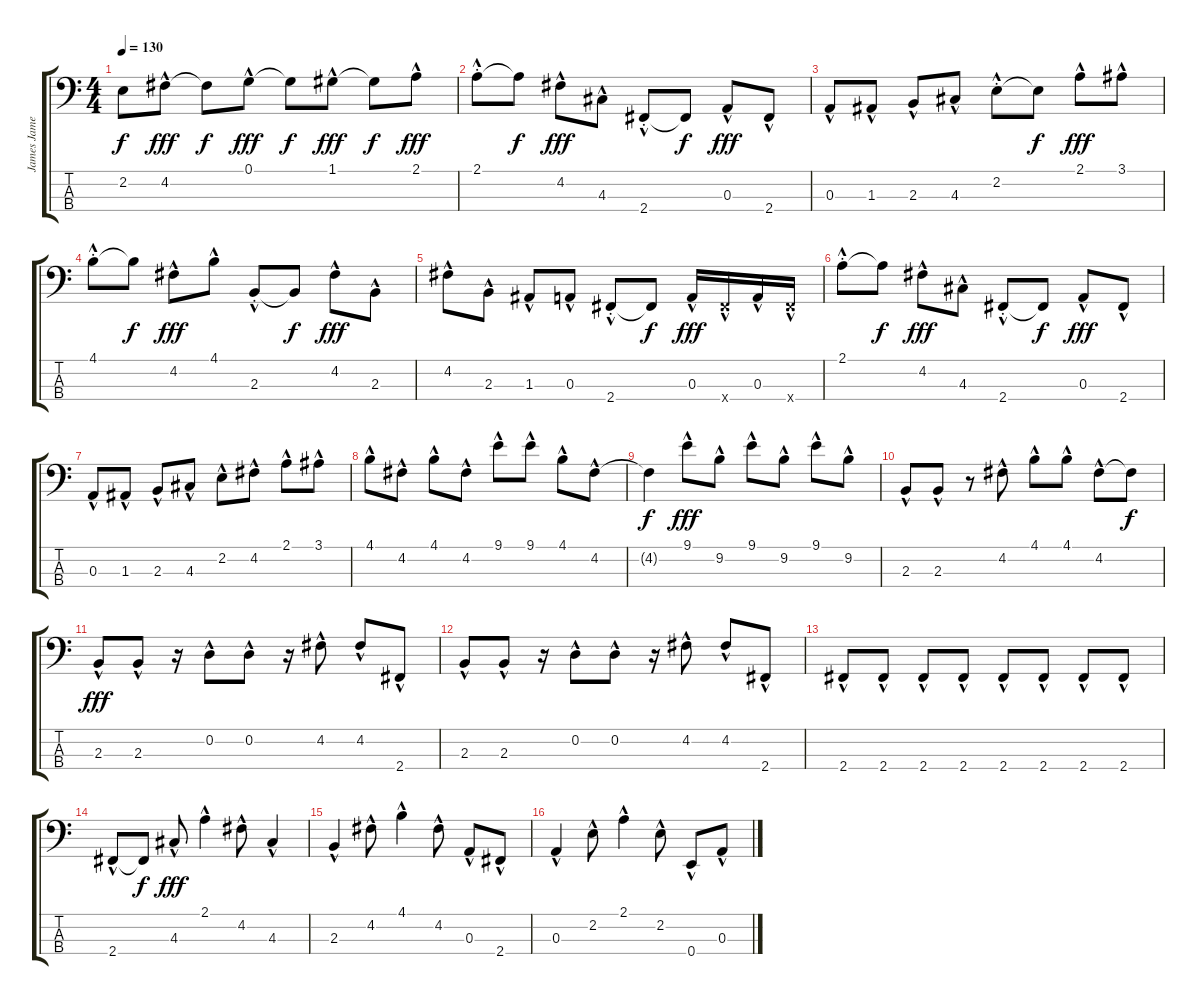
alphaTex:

\track ("James Jamerson" "James Jame") {instrument electricbassfinger}
\staff {score tabs}
\tuning (G2 D2 A1 E1) {hide}
\ts (4 4)
\tempo 130
\clef f4
\ks c
2.2{t}.8{dy f} 4.2{hac}.8{dy fff} 4.2{t}.8{dy f} 0.1{hac}.8{dy fff} 0.1{t}.8{dy f} 1.1{hac}.8{dy fff} 1.1{t}.8{dy f} 2.1{hac}.8{dy fff} |
2.1{hac st}.8 2.1{t}.8{dy f} 4.2{hac}.8{dy fff} 4.3{hac}.8 2.4{hac st}.8 2.4{t}.8{dy f} 0.3{hac}.8{dy fff} 2.4{hac}.8 |
0.3{hac}.8 1.3{hac}.8 2.3{hac}.8 4.3{hac}.8 2.2{hac st}.8 2.2{t}.8{dy f} 2.1{hac}.8{dy fff} 3.1{hac}.8 |
4.1{hac st}.8 4.1{t}.8{dy f} 4.2{hac}.8{dy fff} 4.1{hac}.8 2.3{hac st}.8 2.3{t}.8{dy f} 4.2{hac}.8{dy fff} 2.3{hac}.8 |
4.2{hac}.8 2.3{hac}.8 1.3{hac}.8 0.3{hac}.8 2.4{hac st}.8 2.4{t}.8{dy f} 0.3{hac}.16{dy fff} 2.4{hac x}.16 0.3{hac}.16 2.4{hac x}.16 |
2.1{hac st}.8 2.1{t}.8{dy f} 4.2{hac}.8{dy fff} 4.3{hac}.8 2.4{hac st}.8 2.4{t}.8{dy f} 0.3{hac}.8{dy fff} 2.4{hac}.8 |
0.3{hac}.8 1.3{hac}.8 2.3{hac}.8 4.3{hac}.8 2.2{hac}.8 4.2{hac}.8 2.1{hac}.8 3.1{hac}.8 |
4.1{hac}.8 4.2{hac}.8 4.1{hac}.8 4.2{hac}.8 9.1{hac}.8 9.1{hac}.8 4.1{hac}.8 4.2{hac}.8 |
4.2{t}.4{dy f} 9.1{hac}.8{dy fff} 9.2{hac}.8 9.1{hac}.8 9.2{hac}.8 9.1{hac}.8 9.2{hac}.8 |
2.3{hac}.8 2.3{hac}.8 r.8 4.2{hac}.8 4.1{hac}.8 4.1{hac}.8 4.2{hac}.8 4.2{t}.8{dy f} |
2.3{hac}.8{dy fff} 2.3{hac}.8 r.16 0.2{hac}.8 0.2{hac}.8 r.16 4.2{hac}.8 4.2{hac}.8 2.4{hac}.8 |
2.3{hac}.8 2.3{hac}.8 r.16 0.2{hac}.8 0.2{hac}.8 r.16 4.2{hac}.8 4.2{hac}.8 2.4{hac}.8 |
2.4{hac}.8 2.4{hac}.8 2.4{hac}.8 2.4{hac}.8 2.4{hac}.8 2.4{hac}.8 2.4{hac}.8 2.4{hac}.8 |
2.4{hac}.8 2.4{t}.8{dy f} 4.3{hac}.8{dy fff} 2.1{hac}.4 4.2{hac}.8 4.3{hac}.4 |
2.3{hac}.4 4.2{hac}.8 4.1{hac}.4 4.2{hac}.8 0.3{hac}.8 2.4{hac}.8 |
0.3{hac}.4 2.2{hac}.8 2.1{hac}.4 2.2{hac}.8 0.4{hac}.8 0.3{hac}.8
